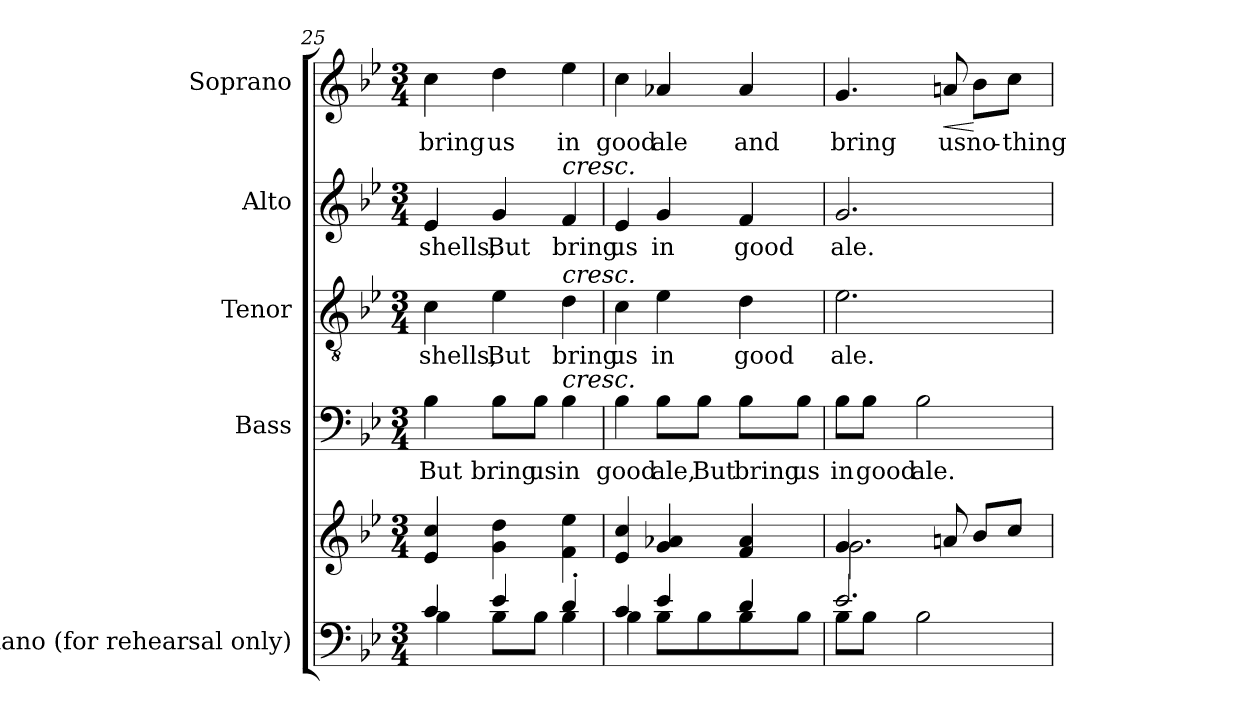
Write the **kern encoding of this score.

**kern	**kern	**kern	**text	**kern	**text	**kern	**text	**kern	**text	**dynam
*part5	*part5	*part4	*part4	*part3	*part3	*part2	*part2	*part1	*part1	*part1
*staff6	*staff5	*staff4	*staff4	*staff3	*staff3	*staff2	*staff2	*staff1	*staff1	*staff1
*I"Piano (for  rehearsal  only)	*	*I"Bass	*	*I"Tenor	*	*I"Alto	*	*I"Soprano	*	*
*I'Pno.	*	*I'B.	*	*I'T.	*	*I'A.	*	*I'S.	*	*
*clefF4	*clefG2	*clefF4	*	*clefGv2	*	*clefG2	*	*clefG2	*	*
*	*	*	*	*ITrd7c12	*	*	*	*	*	*
*k[b-e-]	*k[b-e-]	*k[b-e-]	*	*k[b-e-]	*	*k[b-e-]	*	*k[b-e-]	*	*
*B-:	*B-:	*B-:	*	*B-:	*	*B-:	*	*B-:	*	*
*M3/4	*M3/4	*M3/4	*	*M3/4	*	*M3/4	*	*M3/4	*	*
=25	=25	=25	=25	=25	=25	=25	=25	=25	=25	=25
*^	*	*	*	*	*	*	*	*	*	*
!	!	!	!	!LO:LY:b:color=#000000	!	!	!	!	!	!	!
!	!	!	!	!	!	!LO:LY:b:color=#000000	!	!	!	!	!
!	!	!	!	!	!	!	!	!LO:LY:b:color=#000000	!	!	!
!	!	!	!	!	!	!	!	!	!	!LO:LY:b:color=#000000	!
4ci/	4B-i\	4e-i/ 4cci	4B-i\	But	4Ci\	shells,	4e-i/	shells,	4cci\	bring	.
!	!	!	!	!LO:LY:b:color=#000000	!	!	!	!	!	!	!
!	!	!	!	!	!	!LO:LY:b:color=#000000	!	!	!	!	!
!	!	!	!	!	!	!	!	!LO:LY:b:color=#000000	!	!	!
!	!	!	!	!	!	!	!	!	!	!LO:LY:b:color=#000000	!
4e-i/	8B-i\L	4gi\ 4ddi	8B-i\L	bring	4E-i\	But	4gi/	But	4ddi\	us	.
!	!	!	!	!LO:LY:b:color=#000000	!	!	!	!	!	!	!
.	8B-i\J	.	8B-i\J	us	.	.	.	.	.	.	.
!	!	!	!	!LO:LY:b:color=#000000	!	!	!	!	!	!	!
!	!	!	!	!	!	!LO:LY:b:color=#000000	!	!	!	!	!
!	!	!	!	!	!	!	!	!LO:LY:b:color=#000000	!	!	!
!	!	!	!	!	!	!	!LO:TX:a:i:t=cresc.	!	!	!	!
!	!	!	!	!	!LO:TX:a:i:t=cresc.	!	!	!	!	!	!
!	!	!	!LO:TX:a:i:t=cresc.	!	!	!	!	!	!	!	!
!	!	!	!	!	!	!	!	!	!	!LO:LY:b:color=#000000	!
4d'i/	4B-i\	4fi\ 4ee-i	4B-i\	in	4Di\	bring	4fi/	bring	4ee-i\	in	.
=26	=26	=26	=26	=26	=26	=26	=26	=26	=26	=26	=26
!	!	!	!	!LO:LY:b:color=#000000	!	!	!	!	!	!	!
!	!	!	!	!	!	!LO:LY:b:color=#000000	!	!	!	!	!
!	!	!	!	!	!	!	!	!LO:LY:b:color=#000000	!	!	!
!	!	!	!	!	!	!	!	!	!	!LO:LY:b:color=#000000	!
4ci/	4B-i\	4e-i/ 4cci	4B-i\	good	4Ci\	us	4e-i/	us	4cci\	good	.
!	!	!	!	!LO:LY:b:color=#000000	!	!	!	!	!	!	!
!	!	!	!	!	!	!LO:LY:b:color=#000000	!	!	!	!	!
!	!	!	!	!	!	!	!	!LO:LY:b:color=#000000	!	!	!
!	!	!	!	!	!	!	!	!	!	!LO:LY:b:color=#000000	!
4e-i/	8B-i\L	4gi/ 4a-Xi	8B-i\L	ale,	4E-i\	in	4gi/	in	4a-Xi/	ale	.
!	!	!	!	!LO:LY:b:color=#000000	!	!	!	!	!	!	!
.	8B-i\	.	8B-i\J	But	.	.	.	.	.	.	.
!	!	!	!	!LO:LY:b:color=#000000	!	!	!	!	!	!	!
!	!	!	!	!	!	!LO:LY:b:color=#000000	!	!	!	!	!
!	!	!	!	!	!	!	!	!LO:LY:b:color=#000000	!	!	!
!	!	!	!	!	!	!	!	!	!	!LO:LY:b:color=#000000	!
4di/	8B-i\	4fi/ 4a-i	8B-i\L	bring	4Di\	good	4fi/	good	4a-i/	and	.
!	!	!	!	!LO:LY:b:color=#000000	!	!	!	!	!	!	!
.	8B-i\J	.	8B-i\J	us	.	.	.	.	.	.	.
!!LO:LB:g=z
=27	=27	=27	=27	=27	=27	=27	=27	=27	=27	=27	=27
*	*	*^	*	*	*	*	*	*	*	*	*
!	!	!	!	!	!LO:LY:b:color=#000000	!	!	!	!	!	!	!
!	!	!	!	!	!	!	!LO:LY:b:color=#000000	!	!	!	!	!
!	!	!	!	!	!	!	!	!	!LO:LY:b:color=#000000	!	!	!
!	!	!	!	!	!	!	!	!	!	!	!LO:LY:b:color=#000000	!
2.e-i/	8B-i\L	4.gi/	2.gi\	8B-i\L	in	2.E-i\	ale.	2.gi/	ale.	4.gi/	bring	.
!	!	!	!	!	!LO:LY:b:color=#000000	!	!	!	!	!	!	!
.	8B-i\J	.	.	8B-i\J	good	.	.	.	.	.	.	.
!	!	!	!	!	!LO:LY:b:color=#000000	!	!	!	!	!	!	!
.	2B-i\	.	.	2B-i\	ale.	.	.	.	.	.	.	.
!	!	!	!	!	!	!	!	!	!	!	!LO:LY:b:color=#000000	!LO:HP:b
.	.	8ani/	.	.	.	.	.	.	.	8ani/	us	<
!	!	!	!	!	!	!	!	!	!	!	!LO:LY:b:color=#000000	!
.	.	8b-i/L	.	.	.	.	.	.	.	8b-i\L	no-	[
!	!	!	!	!	!	!	!	!	!	!	!LO:LY:b:color=#000000	!
.	.	8cci/J	.	.	.	.	.	.	.	8cci\J	-thing	.
*v	*v	*	*	*	*	*	*	*	*	*	*	*
*	*v	*v	*	*	*	*	*	*	*	*	*
=	=	=	=	=	=	=	=	=	=	=
*-	*-	*-	*-	*-	*-	*-	*-	*-	*-	*-
